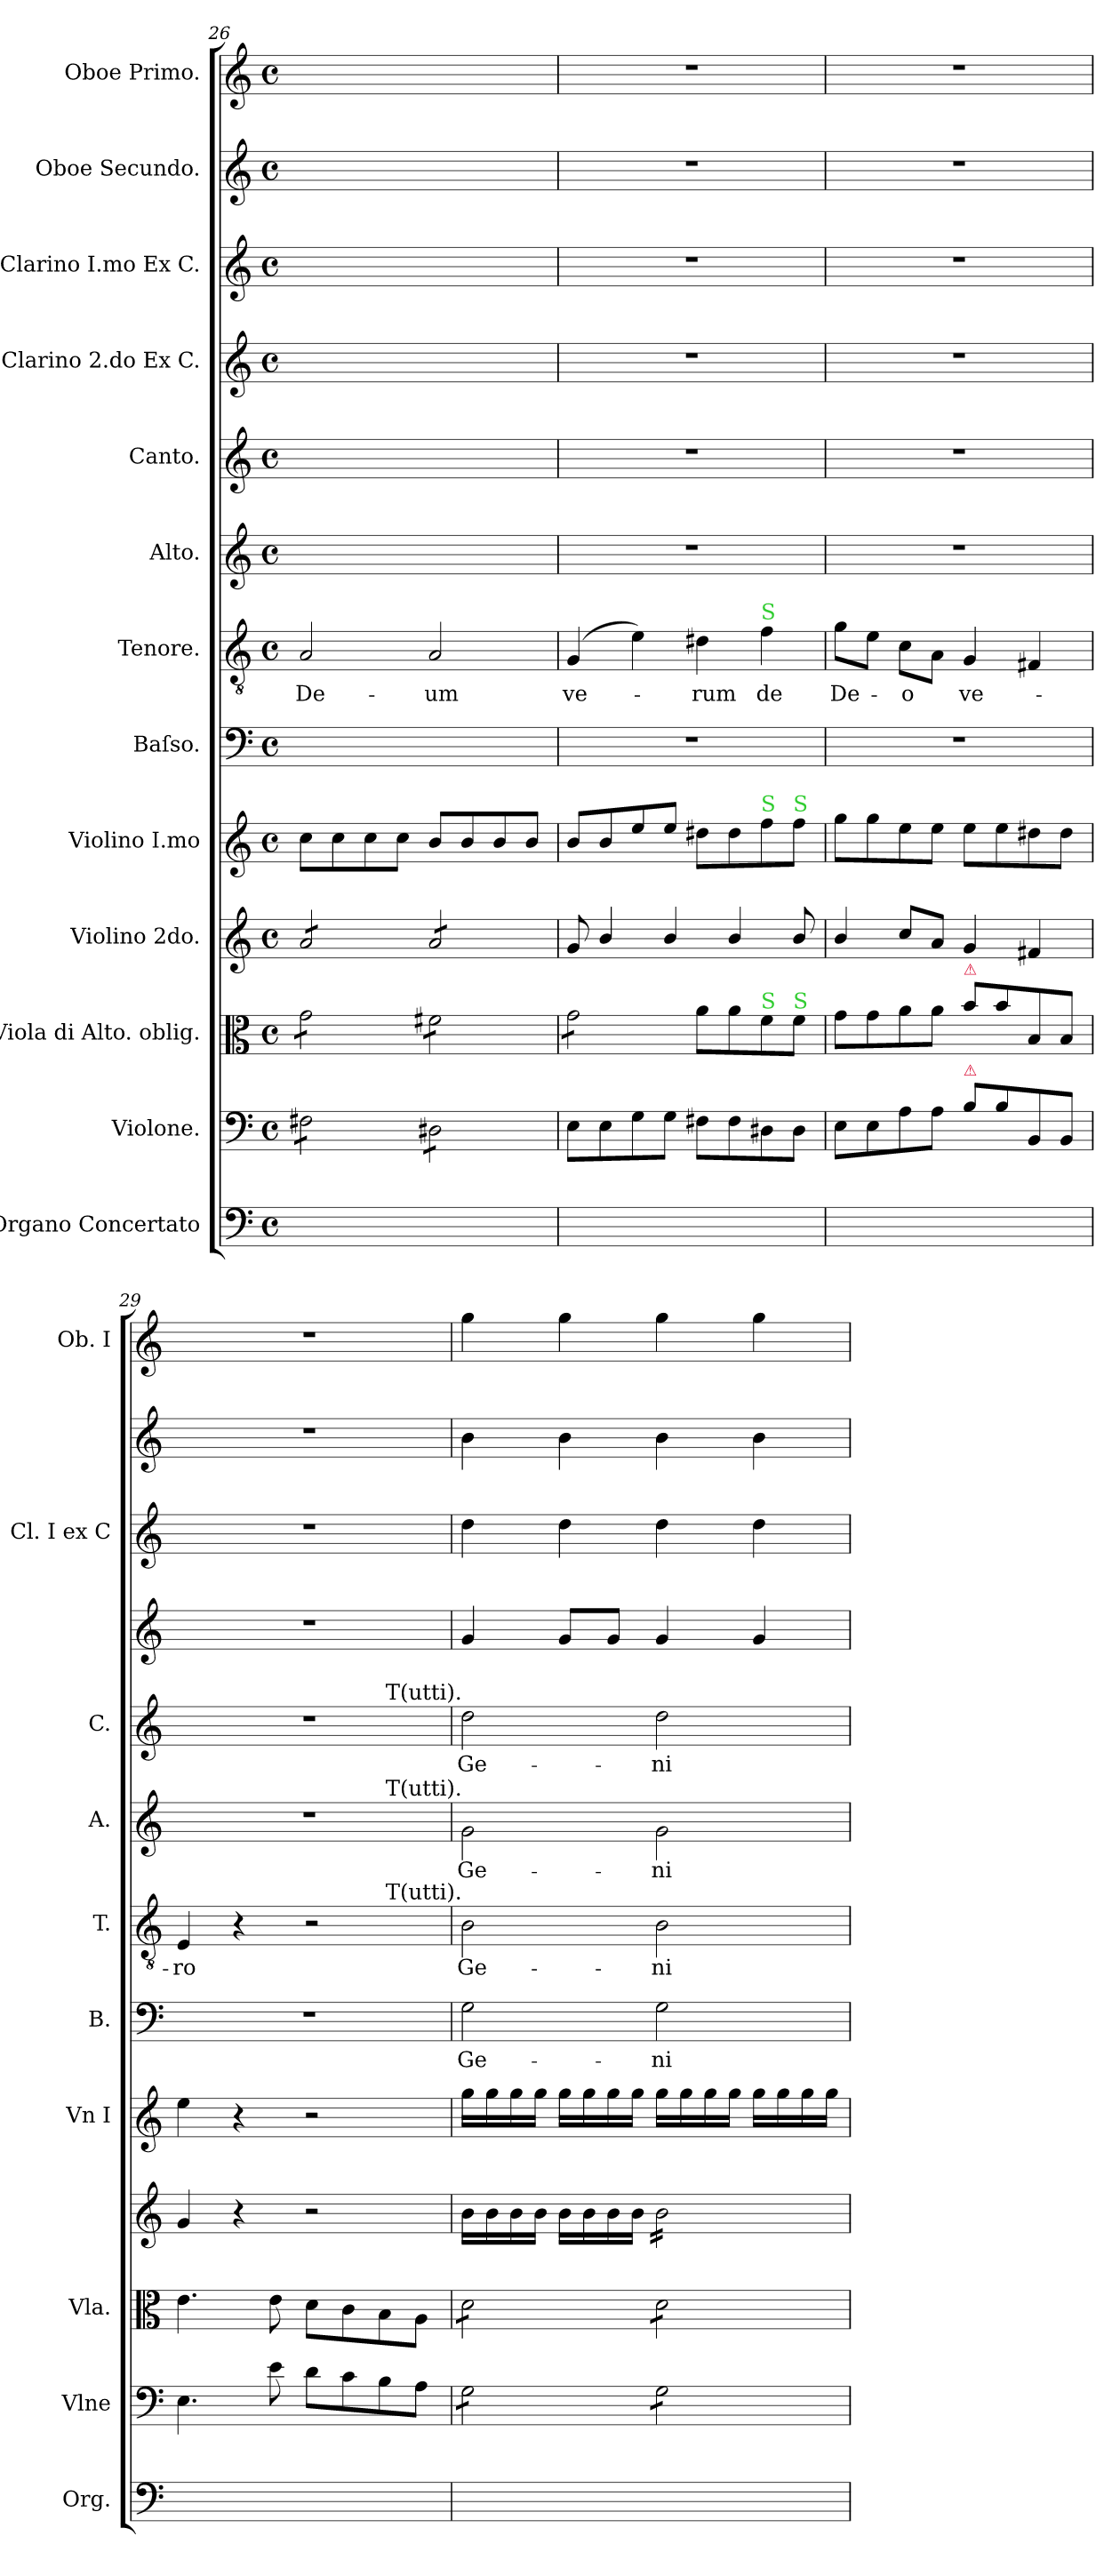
**kern	**kern	**kern	**dynam	**kern	**dynam	**kern	**dynam	**kern	**text	**kern	**text	**kern	**text	**kern	**text	**kern	**kern	**kern	**kern
*part13	*part12	*part11	*part11	*part10	*part10	*part9	*part9	*part8	*part8	*part7	*part7	*part6	*part6	*part5	*part5	*part4	*part3	*part2	*part1
*staff13	*staff12	*staff11	*staff11	*staff10	*staff10	*staff9	*staff9	*staff8	*staff8	*staff7	*staff7	*staff6	*staff6	*staff5	*staff5	*staff4	*staff3	*staff2	*staff1
*I"Organo Concertato	*I"Violone.	*I"Viola di Alto. oblig.	*	*I"Violino 2do.	*	*I"Violino I.mo	*	*I"Baſso.	*	*I"Tenore.	*	*I"Alto.	*	*I"Canto.	*	*I"Clarino 2.do Ex C.	*I"Clarino I.mo Ex C.	*I"Oboe Secundo.	*I"Oboe Primo.
*I'Org.	*I'Vlne	*I'Vla.	*	*	*	*I'Vn I	*	*I'B.	*	*I'T.	*	*I'A.	*	*I'C.	*	*	*I'Cl. I ex C	*	*I'Ob. I
*clefF4	*clefF4	*clefC3	*	*clefG2	*	*clefG2	*	*clefF4	*	*clefGv2	*	*clefG2	*	*clefG2	*	*clefG2	*clefG2	*clefG2	*clefG2
*k[]	*k[]	*k[]	*	*k[]	*	*k[]	*	*k[]	*	*k[]	*	*k[]	*	*k[]	*	*k[]	*k[]	*k[]	*k[]
*C:	*C:	*C:	*	*C:	*	*C:	*	*C:	*	*C:	*	*C:	*	*C:	*	*C:	*C:	*C:	*C:
*M4/4	*M4/4	*M4/4	*	*M4/4	*	*M4/4	*	*M4/4	*	*M4/4	*	*M4/4	*	*M4/4	*	*M4/4	*M4/4	*M4/4	*M4/4
*met(c)	*met(c)	*met(c)	*	*met(c)	*	*met(c)	*	*met(c)	*	*met(c)	*	*met(c)	*	*met(c)	*	*met(c)	*met(c)	*met(c)	*met(c)
=26	=26	=26	=26	=26	=26	=26	=26	=26	=26	=26	=26	=26	=26	=26	=26	=26	=26	=26	=26
*	*tremolo	*	*	*	*	*	*	*	*	*	*	*	*	*	*	*	*	*	*
*	*	*tremolo	*	*	*	*	*	*	*	*	*	*	*	*	*	*	*	*	*
*	*	*	*	*tremolo	*	*	*	*	*	*	*	*	*	*	*	*	*	*	*
1ryy	8F#X\L	8g\L	.	8a/L	.	8cc\L	.	1ryy	.	2A/	De-	1ryy	.	1ryy	.	1ryy	1ryy	1ryy	1ryy
.	8F#X\	8g\	.	8a/	.	8cc\	.	.	.	.	.	.	.	.	.	.	.	.	.
.	8F#X\	8g\	.	8a/	.	8cc\	.	.	.	.	.	.	.	.	.	.	.	.	.
.	8F#X\J	8g\J	.	8a/J	.	8cc\J	.	.	.	.	.	.	.	.	.	.	.	.	.
.	8D#X\L	8f#X\L	.	8a/L	.	8b/L	.	.	.	2A/	-um	.	.	.	.	.	.	.	.
.	8D#X\	8f#X\	.	8a/	.	8b/	.	.	.	.	.	.	.	.	.	.	.	.	.
.	8D#X\	8f#X\	.	8a/	.	8b/	.	.	.	.	.	.	.	.	.	.	.	.	.
.	8D#X\J	8f#X\J	.	8a/J	.	8b/J	.	.	.	.	.	.	.	.	.	.	.	.	.
*	*	*	*	*Xtremolo	*	*	*	*	*	*	*	*	*	*	*	*	*	*	*
*	*Xtremolo	*	*	*	*	*	*	*	*	*	*	*	*	*	*	*	*	*	*
=27	=27	=27	=27	=27	=27	=27	=27	=27	=27	=27	=27	=27	=27	=27	=27	=27	=27	=27	=27
1ryy	8E\L	8g\L	.	8g/	.	8b/L	.	1r	.	(4G/	ve-	1r	.	1r	.	1r	1r	1r	1r
.	8E\	8g\	.	4b/	.	8b/	.	.	.	.	.	.	.	.	.	.	.	.	.
.	8G\	8g\	.	.	.	8ee/	.	.	.	4e\)	.	.	.	.	.	.	.	.	.
.	8G\J	8g\J	.	4b/	.	8ee/J	.	.	.	.	.	.	.	.	.	.	.	.	.
*	*	*Xtremolo	*	*	*	*	*	*	*	*	*	*	*	*	*	*	*	*	*
.	8F#X\L	8a\L	.	.	.	8dd#X\L	.	.	.	4d#X\	-rum	.	.	.	.	.	.	.	.
.	8F#\	8a\	.	4b/	.	8dd#\	.	.	.	.	.	.	.	.	.	.	.	.	.
!	!	!	!	!	!	!	!	!	!	!LO:TX:a:color=limegreen:t=S	!	!	!	!	!	!	!	!	!
!	!	!	!	!	!	!LO:TX:a:color=limegreen:t=S	!	!	!	!	!	!	!	!	!	!	!	!	!
!	!	!LO:TX:a:color=limegreen:t=S	!	!	!	!	!	!	!	!	!	!	!	!	!	!	!	!	!
.	8D#X\	8f\	.	.	.	8ff\	.	.	.	4f\	de	.	.	.	.	.	.	.	.
!	!	!	!	!	!	!LO:TX:a:color=limegreen:t=S	!	!	!	!	!	!	!	!	!	!	!	!	!
!	!	!LO:TX:a:color=limegreen:t=S	!	!	!	!	!	!	!	!	!	!	!	!	!	!	!	!	!
.	8D#\J	8f\J	.	8b/	.	8ff\J	.	.	.	.	.	.	.	.	.	.	.	.	.
=28	=28	=28	=28	=28	=28	=28	=28	=28	=28	=28	=28	=28	=28	=28	=28	=28	=28	=28	=28
1ryy	8E\L	8g\L	.	4b/	.	8gg\L	.	1r	.	8g\L	De-	1r	.	1r	.	1r	1r	1r	1r
.	8E\	8g\	.	.	.	8gg\	.	.	.	8e\J	.	.	.	.	.	.	.	.	.
.	8A\	8a\	.	8cc/L	.	8ee\	.	.	.	8c\L	-o	.	.	.	.	.	.	.	.
.	8A\J	8a\J	.	8a/J	.	8ee\J	.	.	.	8A\J	.	.	.	.	.	.	.	.	.
!	!	!LO:TX:a:color=crimson:t=⚠	!	!	!	!	!	!	!	!	!	!	!	!	!	!	!	!	!
!	!LO:TX:a:color=crimson:t=⚠	!	!	!	!	!	!	!	!	!	!	!	!	!	!	!	!	!	!
.	8B\L	8b\L	.	4g/	.	8ee\L	.	.	.	4G/	ve-	.	.	.	.	.	.	.	.
.	8B\	8b\	.	.	.	8ee\	.	.	.	.	.	.	.	.	.	.	.	.	.
.	8BB/	8B/	.	4f#X/	.	8dd#X\	.	.	.	4F#X/	.	.	.	.	.	.	.	.	.
.	8BB/J	8B/J	.	.	.	8dd#\J	.	.	.	.	.	.	.	.	.	.	.	.	.
=29	=29	=29	=29	=29	=29	=29	=29	=29	=29	=29	=29	=29	=29	=29	=29	=29	=29	=29	=29
1ryy	4.E\	4.e\	.	4g/	.	4ee\	.	1r	.	4E/	-ro	1r	.	1r	.	1r	1r	1r	1r
.	.	.	.	4r	.	4r	.	.	.	4r	.	.	.	.	.	.	.	.	.
!	!	!	!LO:DY:a	!	!	!	!	!	!	!	!	!	!	!	!	!	!	!	!
.	8e\	8e\	for&colon;	.	.	.	.	.	.	.	.	.	.	.	.	.	.	.	.
.	8d\L	8d\L	.	2r	.	2r	.	.	.	2r	.	.	.	.	.	.	.	.	.
.	8c\	8c\	.	.	.	.	.	.	.	.	.	.	.	.	.	.	.	.	.
.	8B\	8B\	.	.	.	.	.	.	.	.	.	.	.	.	.	.	.	.	.
.	8A\J	8A\J	.	.	.	.	.	.	.	.	.	.	.	.	.	.	.	.	.
=30	=30	=30	=30	=30	=30	=30	=30	=30	=30	=30	=30	=30	=30	=30	=30	=30	=30	=30	=30
!	!	!	!	!	!	!	!	!	!	!	!	!	!	!LO:TX:a:rj:t=T(utti).	!	!	!	!	!
!	!	!	!	!	!	!	!	!	!	!	!	!LO:TX:a:rj:t=T(utti).	!	!	!	!	!	!	!
!	!	!	!	!	!	!	!	!	!	!LO:TX:a:rj:t=T(utti).	!	!	!	!	!	!	!	!	!
!	!LO:TX:a:rj:t=T(utti).	!	!	!	!	!	!	!	!	!	!	!	!	!	!	!	!	!	!
!	!	!	!	!	!LO:DY:a:rj	!	!LO:DY:a:rj	!	!	!	!	!	!	!	!	!	!	!	!
*	*tremolo	*	*	*	*	*	*	*	*	*	*	*	*	*	*	*	*	*	*
*	*	*tremolo	*	*	*	*	*	*	*	*	*	*	*	*	*	*	*	*	*
1ryy	8G\L	8d\L	.	16b\LL	for&colon;	16gg\LL	f&colon;	2G\	Ge-	2B\	Ge-	2g\	Ge-	2dd\	Ge-	4g/	4dd\	4b\	4gg\
.	.	.	.	16b\	.	16gg\	.	.	.	.	.	.	.	.	.	.	.	.	.
.	8G\	8d\	.	16b\	.	16gg\	.	.	.	.	.	.	.	.	.	.	.	.	.
.	.	.	.	16b\JJ	.	16gg\JJ	.	.	.	.	.	.	.	.	.	.	.	.	.
.	8G\	8d\	.	16b\LL	.	16gg\LL	.	.	.	.	.	.	.	.	.	8g/L	4dd\	4b\	4gg\
.	.	.	.	16b\	.	16gg\	.	.	.	.	.	.	.	.	.	.	.	.	.
.	8G\J	8d\J	.	16b\	.	16gg\	.	.	.	.	.	.	.	.	.	8g/J	.	.	.
.	.	.	.	16b\JJ	.	16gg\JJ	.	.	.	.	.	.	.	.	.	.	.	.	.
*	*	*	*	*tremolo	*	*	*	*	*	*	*	*	*	*	*	*	*	*	*
.	8G\L	8d\L	.	16b\LL	.	16gg\LL	.	2G\	-ni-	2B\	-ni-	2g\	-ni-	2dd\	-ni-	4g/	4dd\	4b\	4gg\
.	.	.	.	16b\	.	16gg\	.	.	.	.	.	.	.	.	.	.	.	.	.
.	8G\	8d\	.	16b\	.	16gg\	.	.	.	.	.	.	.	.	.	.	.	.	.
.	.	.	.	16b\	.	16gg\JJ	.	.	.	.	.	.	.	.	.	.	.	.	.
.	8G\	8d\	.	16b\	.	16gg\LL	.	.	.	.	.	.	.	.	.	4g/	4dd\	4b\	4gg\
.	.	.	.	16b\	.	16gg\	.	.	.	.	.	.	.	.	.	.	.	.	.
.	8G\J	8d\J	.	16b\	.	16gg\	.	.	.	.	.	.	.	.	.	.	.	.	.
*	*	*Xtremolo	*	*	*	*	*	*	*	*	*	*	*	*	*	*	*	*	*
*	*Xtremolo	*	*	*	*	*	*	*	*	*	*	*	*	*	*	*	*	*	*
.	.	.	.	16b\JJ	.	16gg\JJ	.	.	.	.	.	.	.	.	.	.	.	.	.
*	*	*	*	*Xtremolo	*	*	*	*	*	*	*	*	*	*	*	*	*	*	*
=	=	=	=	=	=	=	=	=	=	=	=	=	=	=	=	=	=	=	=
*-	*-	*-	*-	*-	*-	*-	*-	*-	*-	*-	*-	*-	*-	*-	*-	*-	*-	*-	*-
